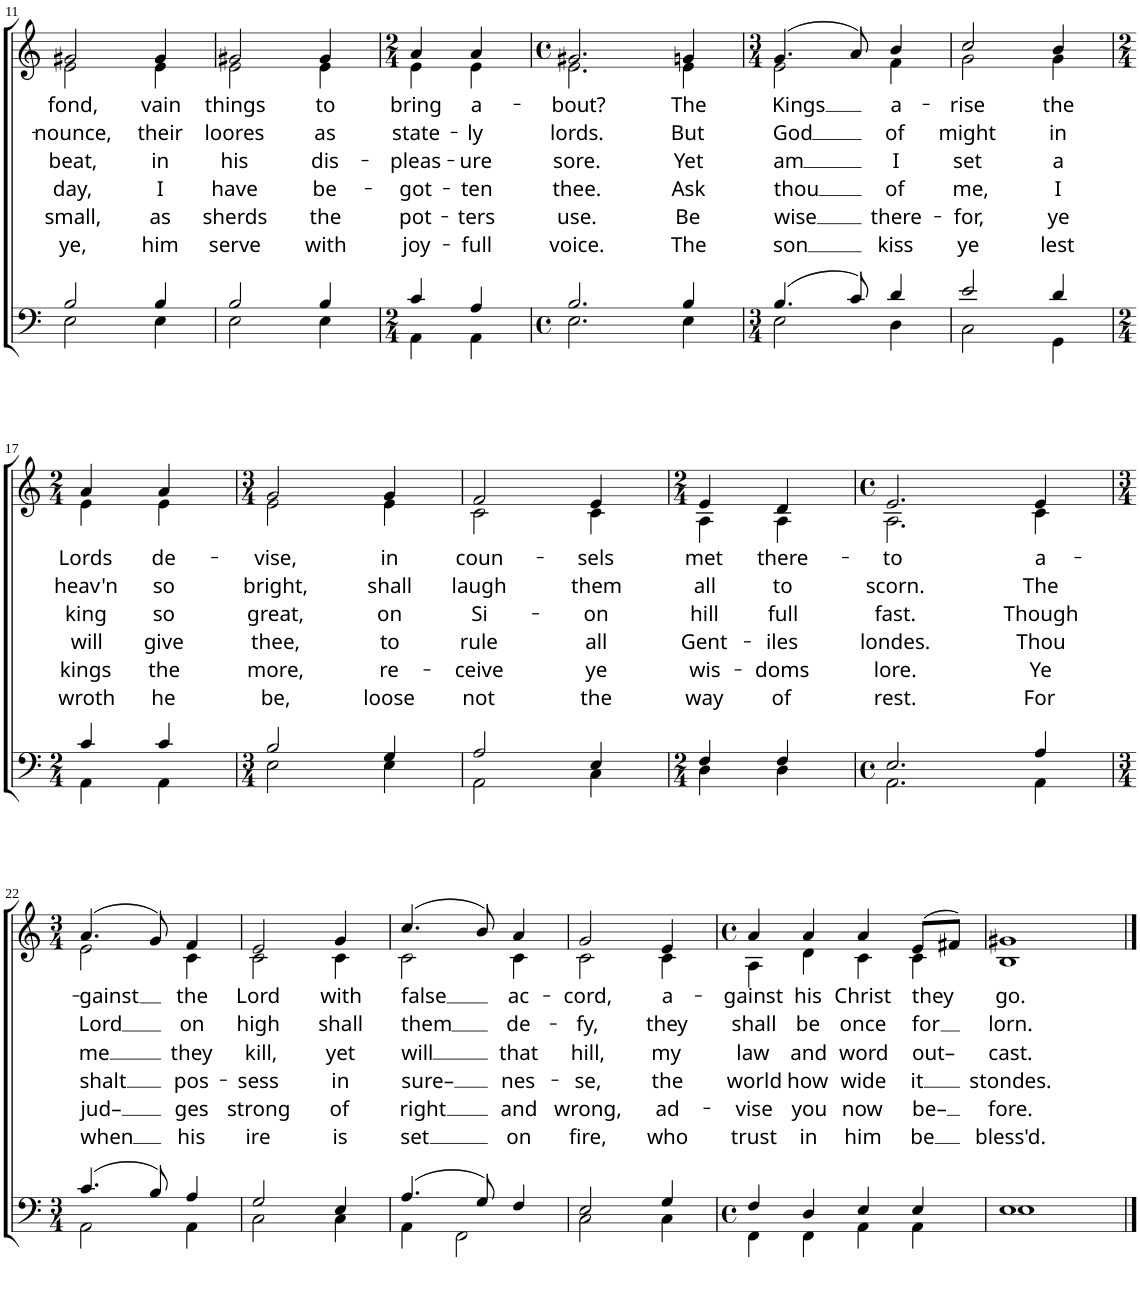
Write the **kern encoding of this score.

**kern	**kern	**text	**text	**text	**text	**text	**text
*part2	*part1	*part1	*part1	*part1	*part1	*part1	*part1
*staff2	*staff1	*staff1	*staff1	*staff1	*staff1	*staff1	*staff1
!!LO:PB:g=z
*clefF4	*clefG2	*	*	*	*	*	*
*k[]	*k[]	*	*	*	*	*	*
*M3/4	*M3/4	*	*	*	*	*	*
=11	=11	=11	=11	=11	=11	=11	=11
*^	*	*	*	*	*	*	*
!	!	!	!LO:LY:b	!LO:LY:b	!LO:LY:b	!LO:LY:b	!LO:LY:b	!LO:LY:b
*	*	*^	*	*	*	*	*	*
2B/	2E\	2g#X/	2e\	fond,	-nounce,	beat,	day,	small,	ye,
!	!	!	!	!LO:LY:b	!LO:LY:b	!LO:LY:b	!LO:LY:b	!LO:LY:b	!LO:LY:b
4B/	4E\	4g#/	4e\	vain	their	in	I	as	him
=12	=12	=12	=12	=12	=12	=12	=12	=12	=12
!	!	!	!	!LO:LY:b	!LO:LY:b	!LO:LY:b	!LO:LY:b	!LO:LY:b	!LO:LY:b
2B/	2E\	2g#X/	2e\	things	loores	his	have	sherds	serve
!	!	!	!	!LO:LY:b	!LO:LY:b	!LO:LY:b	!LO:LY:b	!LO:LY:b	!LO:LY:b
4B/	4E\	4g#/	4e\	to	as	dis-	be-	the	with
=13	=13	=13	=13	=13	=13	=13	=13	=13	=13
*M2/4	*	*M2/4	*	*	*	*	*	*	*
!	!	!	!	!LO:LY:b	!LO:LY:b	!LO:LY:b	!LO:LY:b	!LO:LY:b	!LO:LY:b
4c/	4AA\	4a/	4e\	bring	state-	-pleas-	-got-	pot-	joy-
!	!	!	!	!LO:LY:b	!LO:LY:b	!LO:LY:b	!LO:LY:b	!LO:LY:b	!LO:LY:b
4A/	4AA\	4a/	4e\	a-	-ly	-ure	-ten	-ters	-full
=14	=14	=14	=14	=14	=14	=14	=14	=14	=14
*M4/4	*	*M4/4	*	*	*	*	*	*	*
*met(c)	*	*met(c)	*	*	*	*	*	*	*
!	!	!	!	!LO:LY:b	!LO:LY:b	!LO:LY:b	!LO:LY:b	!LO:LY:b	!LO:LY:b
2.B/	2.E\	2.g#X/	2.e\	-bout?	lords.	sore.	thee.	use.	voice.
!	!	!	!	!LO:LY:b	!LO:LY:b	!LO:LY:b	!LO:LY:b	!LO:LY:b	!LO:LY:b
4B/	4E\	4gn/	4e\	The	But	Yet	Ask	Be	The
=15	=15	=15	=15	=15	=15	=15	=15	=15	=15
*M3/4	*	*M3/4	*	*	*	*	*	*	*
!	!	!	!	!LO:LY:b	!LO:LY:b	!LO:LY:b	!LO:LY:b	!LO:LY:b	!LO:LY:b
(4.B/	2E\	(4.g/	2e\	Kings	God	am	thou	wise	son
8c/)	.	8a/)	.	.	.	.	.	.	.
!	!	!	!	!LO:LY:b	!LO:LY:b	!LO:LY:b	!LO:LY:b	!LO:LY:b	!LO:LY:b
4d/	4D\	4b/	4f\	a-	of	I	of	there-	kiss
=16	=16	=16	=16	=16	=16	=16	=16	=16	=16
!	!	!	!	!LO:LY:b	!LO:LY:b	!LO:LY:b	!LO:LY:b	!LO:LY:b	!LO:LY:b
2e/	2C\	2cc/	2g\	-rise	might	set	me,	-for,	ye
!	!	!	!	!LO:LY:b	!LO:LY:b	!LO:LY:b	!LO:LY:b	!LO:LY:b	!LO:LY:b
4d/	4GG\	4b/	4g\	the	in	a	I	ye	lest
!!LO:LB:g=z	!!
=17	=17	=17	=17	=17	=17	=17	=17	=17	=17
*M2/4	*	*M2/4	*	*	*	*	*	*	*
!	!	!	!	!LO:LY:b	!LO:LY:b	!LO:LY:b	!LO:LY:b	!LO:LY:b	!LO:LY:b
4c/	4AA\	4a/	4e\	Lords	heav'n	king	will	kings	wroth
!	!	!	!	!LO:LY:b	!LO:LY:b	!LO:LY:b	!LO:LY:b	!LO:LY:b	!LO:LY:b
4c/	4AA\	4a/	4e\	de-	so	so	give	the	he
=18	=18	=18	=18	=18	=18	=18	=18	=18	=18
*M3/4	*	*M3/4	*	*	*	*	*	*	*
!	!	!	!	!LO:LY:b	!LO:LY:b	!LO:LY:b	!LO:LY:b	!LO:LY:b	!LO:LY:b
2B/	2E\	2g/	2e\	-vise,	bright,	great,	thee,	more,	be,
!	!	!	!	!LO:LY:b	!LO:LY:b	!LO:LY:b	!LO:LY:b	!LO:LY:b	!LO:LY:b
4G/	4E\	4g/	4e\	in	shall	on	to	re-	loose
=19	=19	=19	=19	=19	=19	=19	=19	=19	=19
!	!	!	!	!LO:LY:b	!LO:LY:b	!LO:LY:b	!LO:LY:b	!LO:LY:b	!LO:LY:b
2A/	2AA\	2f/	2c\	coun-	laugh	Si-	rule	-ceive	not
!	!	!	!	!LO:LY:b	!LO:LY:b	!LO:LY:b	!LO:LY:b	!LO:LY:b	!LO:LY:b
4E/	4C\	4e/	4c\	-sels	them	-on	all	ye	the
=20	=20	=20	=20	=20	=20	=20	=20	=20	=20
*M2/4	*	*M2/4	*	*	*	*	*	*	*
!	!	!	!	!LO:LY:b	!LO:LY:b	!LO:LY:b	!LO:LY:b	!LO:LY:b	!LO:LY:b
4F/	4D\	4e/	4A\	met	all	hill	Gent-	wis-	way
!	!	!	!	!LO:LY:b	!LO:LY:b	!LO:LY:b	!LO:LY:b	!LO:LY:b	!LO:LY:b
4F/	4D\	4d/	4A\	there-	to	full	-iles	-doms	of
=21	=21	=21	=21	=21	=21	=21	=21	=21	=21
*M4/4	*	*M4/4	*	*	*	*	*	*	*
*met(c)	*	*met(c)	*	*	*	*	*	*	*
!	!	!	!	!LO:LY:b	!LO:LY:b	!LO:LY:b	!LO:LY:b	!LO:LY:b	!LO:LY:b
2.E/	2.AA\	2.e/	2.A\	-to	scorn.	fast.	londes.	lore.	rest.
!	!	!	!	!LO:LY:b	!LO:LY:b	!LO:LY:b	!LO:LY:b	!LO:LY:b	!LO:LY:b
4A/	4AA\	4e/	4c\	a-	The	Though	Thou	Ye	For
!!LO:LB:g=z	!!
=22	=22	=22	=22	=22	=22	=22	=22	=22	=22
*M3/4	*	*M3/4	*	*	*	*	*	*	*
!	!	!	!	!LO:LY:b	!LO:LY:b	!LO:LY:b	!LO:LY:b	!LO:LY:b	!LO:LY:b
(4.c/	2AA\	(4.a/	2e\	-gainst-	Lord	me	shalt	-jud–	when
8B/)	.	8g/)	.	.	.	.	.	.	.
!	!	!	!	!LO:LY:b	!LO:LY:b	!LO:LY:b	!LO:LY:b	!LO:LY:b	!LO:LY:b
4A/	4AA\	4f/	4c\	-the	on	they	pos-	ges	his
=23	=23	=23	=23	=23	=23	=23	=23	=23	=23
!	!	!	!	!LO:LY:b	!LO:LY:b	!LO:LY:b	!LO:LY:b	!LO:LY:b	!LO:LY:b
2G/	2C\	2e/	2c\	Lord	high	kill,	-sess	strong	ire
!	!	!	!	!LO:LY:b	!LO:LY:b	!LO:LY:b	!LO:LY:b	!LO:LY:b	!LO:LY:b
4E/	4C\	4g/	4c\	with	shall	yet	in	of	is
=24	=24	=24	=24	=24	=24	=24	=24	=24	=24
!	!	!	!	!LO:LY:b	!LO:LY:b	!LO:LY:b	!LO:LY:b	!LO:LY:b	!LO:LY:b
(4.A/	4AA\	(4.cc/	2c\	false	them	will	-sure–	right	set
.	2FF\	.	.	.	.	.	.	.	.
8G/)	.	8b/)	.	.	.	.	.	.	.
!	!	!	!	!LO:LY:b	!LO:LY:b	!LO:LY:b	!LO:LY:b	!LO:LY:b	!LO:LY:b
4F/	.	4a/	4c\	ac-	de-	that	nes-	and	on
=25	=25	=25	=25	=25	=25	=25	=25	=25	=25
!	!	!	!	!LO:LY:b	!LO:LY:b	!LO:LY:b	!LO:LY:b	!LO:LY:b	!LO:LY:b
2E/	2C\	2g/	2c\	-cord,	-fy,	hill,	-se,	wrong,	fire,
!	!	!	!	!LO:LY:b	!LO:LY:b	!LO:LY:b	!LO:LY:b	!LO:LY:b	!LO:LY:b
4G/	4C\	4e/	4c\	a-	they	my	the	ad-	who
=26	=26	=26	=26	=26	=26	=26	=26	=26	=26
*M4/4	*	*M4/4	*	*	*	*	*	*	*
*met(c)	*	*met(c)	*	*	*	*	*	*	*
!	!	!	!	!LO:LY:b	!LO:LY:b	!LO:LY:b	!LO:LY:b	!LO:LY:b	!LO:LY:b
4F/	4FF\	4a/	4A\	-gainst	shall	law	world	-vise	trust
!	!	!	!	!LO:LY:b	!LO:LY:b	!LO:LY:b	!LO:LY:b	!LO:LY:b	!LO:LY:b
4D/	4FF\	4a/	4d\	his	be	and	how	you	in
!	!	!	!	!LO:LY:b	!LO:LY:b	!LO:LY:b	!LO:LY:b	!LO:LY:b	!LO:LY:b
4E/	4AA\	4a/	4c\	Christ	once	word	wide	now	him
!	!	!	!	!LO:LY:b	!LO:LY:b	!LO:LY:b	!LO:LY:b	!LO:LY:b	!LO:LY:b
4E/	4AA\	(8e/L	4c\	they	for	-out–	it	be–	be
.	.	8f#X/J)	.	.	.	.	.	.	.
=27	=27	=27	=27	=27	=27	=27	=27	=27	=27
!	!	!	!	!LO:LY:b	!LO:LY:b	!LO:LY:b	!LO:LY:b	!LO:LY:b	!LO:LY:b
1E	1E	1g#X	1B	go.	lorn.	cast.	stondes.	fore.	bless'd.
*v	*v	*	*	*	*	*	*	*	*
*	*v	*v	*	*	*	*	*	*
==	==	==	==	==	==	==	==
*-	*-	*-	*-	*-	*-	*-	*-
